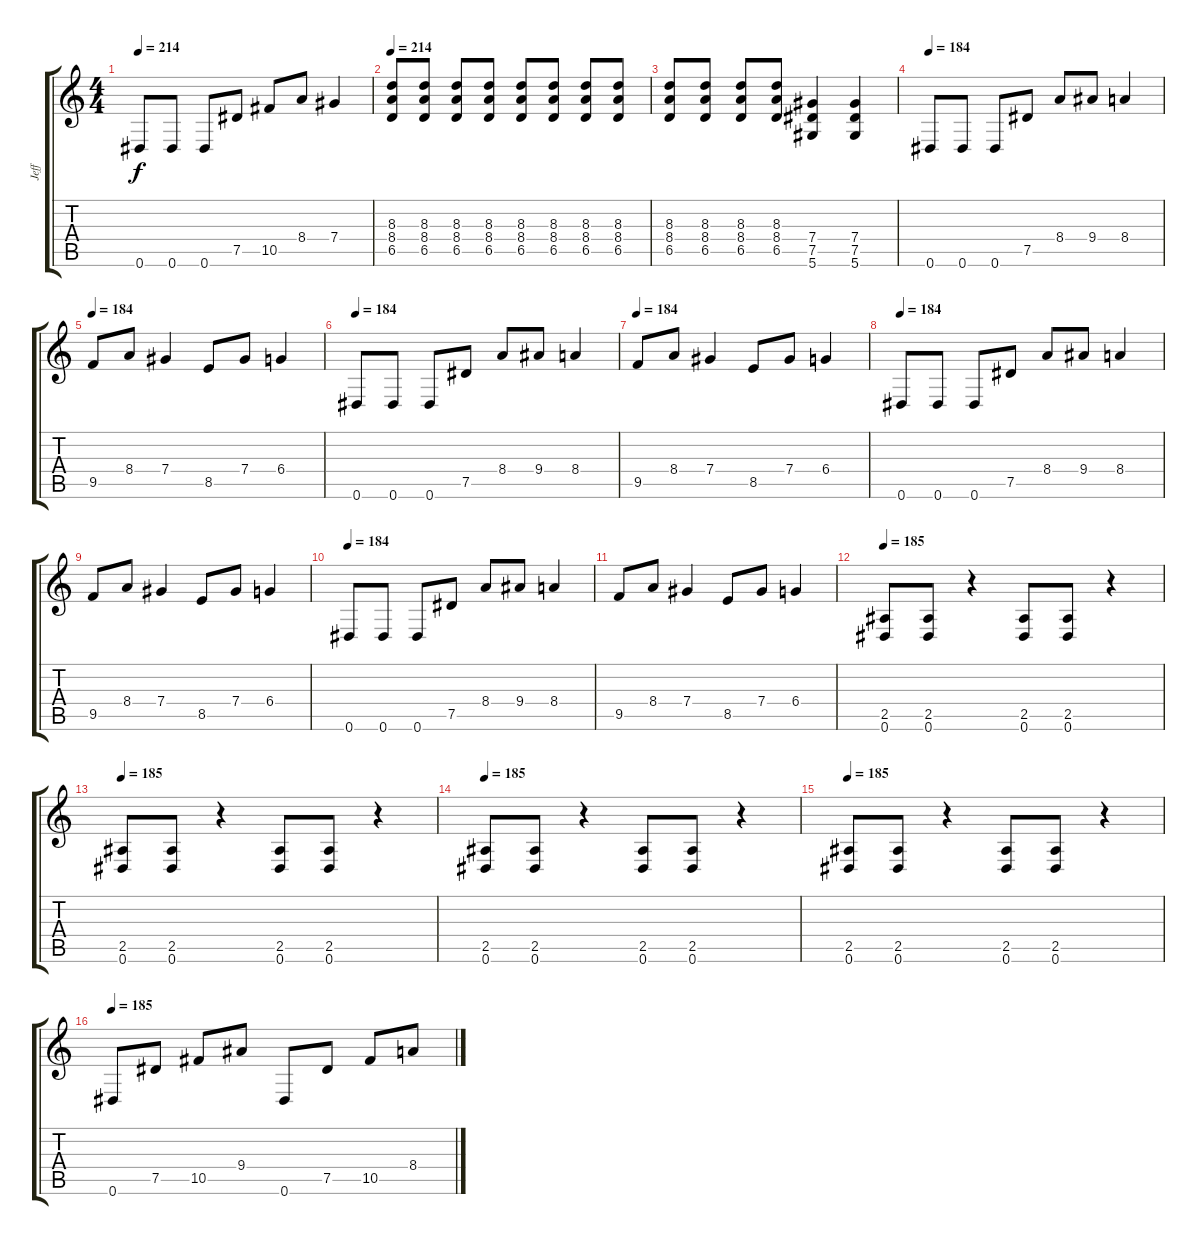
\track ("Jeff" "Jeff") {instrument distortionguitar}
\staff {score tabs}
\tuning (Eb4 Bb3 Gb3 Db3 Ab2 Eb2) {hide}
\ts (4 4)
\tempo 214
\clef g2
\ks c
0.6.8{dy f} 0.6.8 0.6.8 7.5.8 10.5.8 8.4.8 7.4.4 |
\tempo 214
(8.3 8.4 6.5).8 (8.3 8.4 6.5).8 (8.3 8.4 6.5).8 (8.3 8.4 6.5).8 (8.3 8.4 6.5).8 (8.3 8.4 6.5).8 (8.3 8.4 6.5).8 (8.3 8.4 6.5).8 |
(8.3 8.4 6.5).8 (8.3 8.4 6.5).8 (8.3 8.4 6.5).8 (8.3 8.4 6.5).8 (7.4 7.5 5.6).4 (7.4 7.5 5.6).4 |
\tempo 184
0.6.8 0.6.8 0.6.8 7.5.8 8.4.8 9.4.8 8.4.4 |
\tempo 184
9.5.8 8.4.8 7.4.4 8.5.8 7.4.8 6.4.4 |
\tempo 184
0.6.8 0.6.8 0.6.8 7.5.8 8.4.8 9.4.8 8.4.4 |
\tempo 184
9.5.8 8.4.8 7.4.4 8.5.8 7.4.8 6.4.4 |
\tempo 184
0.6.8 0.6.8 0.6.8 7.5.8 8.4.8 9.4.8 8.4.4 |
9.5.8 8.4.8 7.4.4 8.5.8 7.4.8 6.4.4 |
\tempo 184
0.6.8 0.6.8 0.6.8 7.5.8 8.4.8 9.4.8 8.4.4 |
9.5.8 8.4.8 7.4.4 8.5.8 7.4.8 6.4.4 |
\tempo 185
(2.5 0.6).8 (2.5 0.6).8 r.4 (2.5 0.6).8 (2.5 0.6).8 r.4 |
\tempo 185
(2.5 0.6).8 (2.5 0.6).8 r.4 (2.5 0.6).8 (2.5 0.6).8 r.4 |
\tempo 185
(2.5 0.6).8 (2.5 0.6).8 r.4 (2.5 0.6).8 (2.5 0.6).8 r.4 |
\tempo 185
(2.5 0.6).8 (2.5 0.6).8 r.4 (2.5 0.6).8 (2.5 0.6).8 r.4 |
\tempo 185
0.6.8 7.5.8 10.5.8 9.4.8 0.6.8 7.5.8 10.5.8 8.4.8
